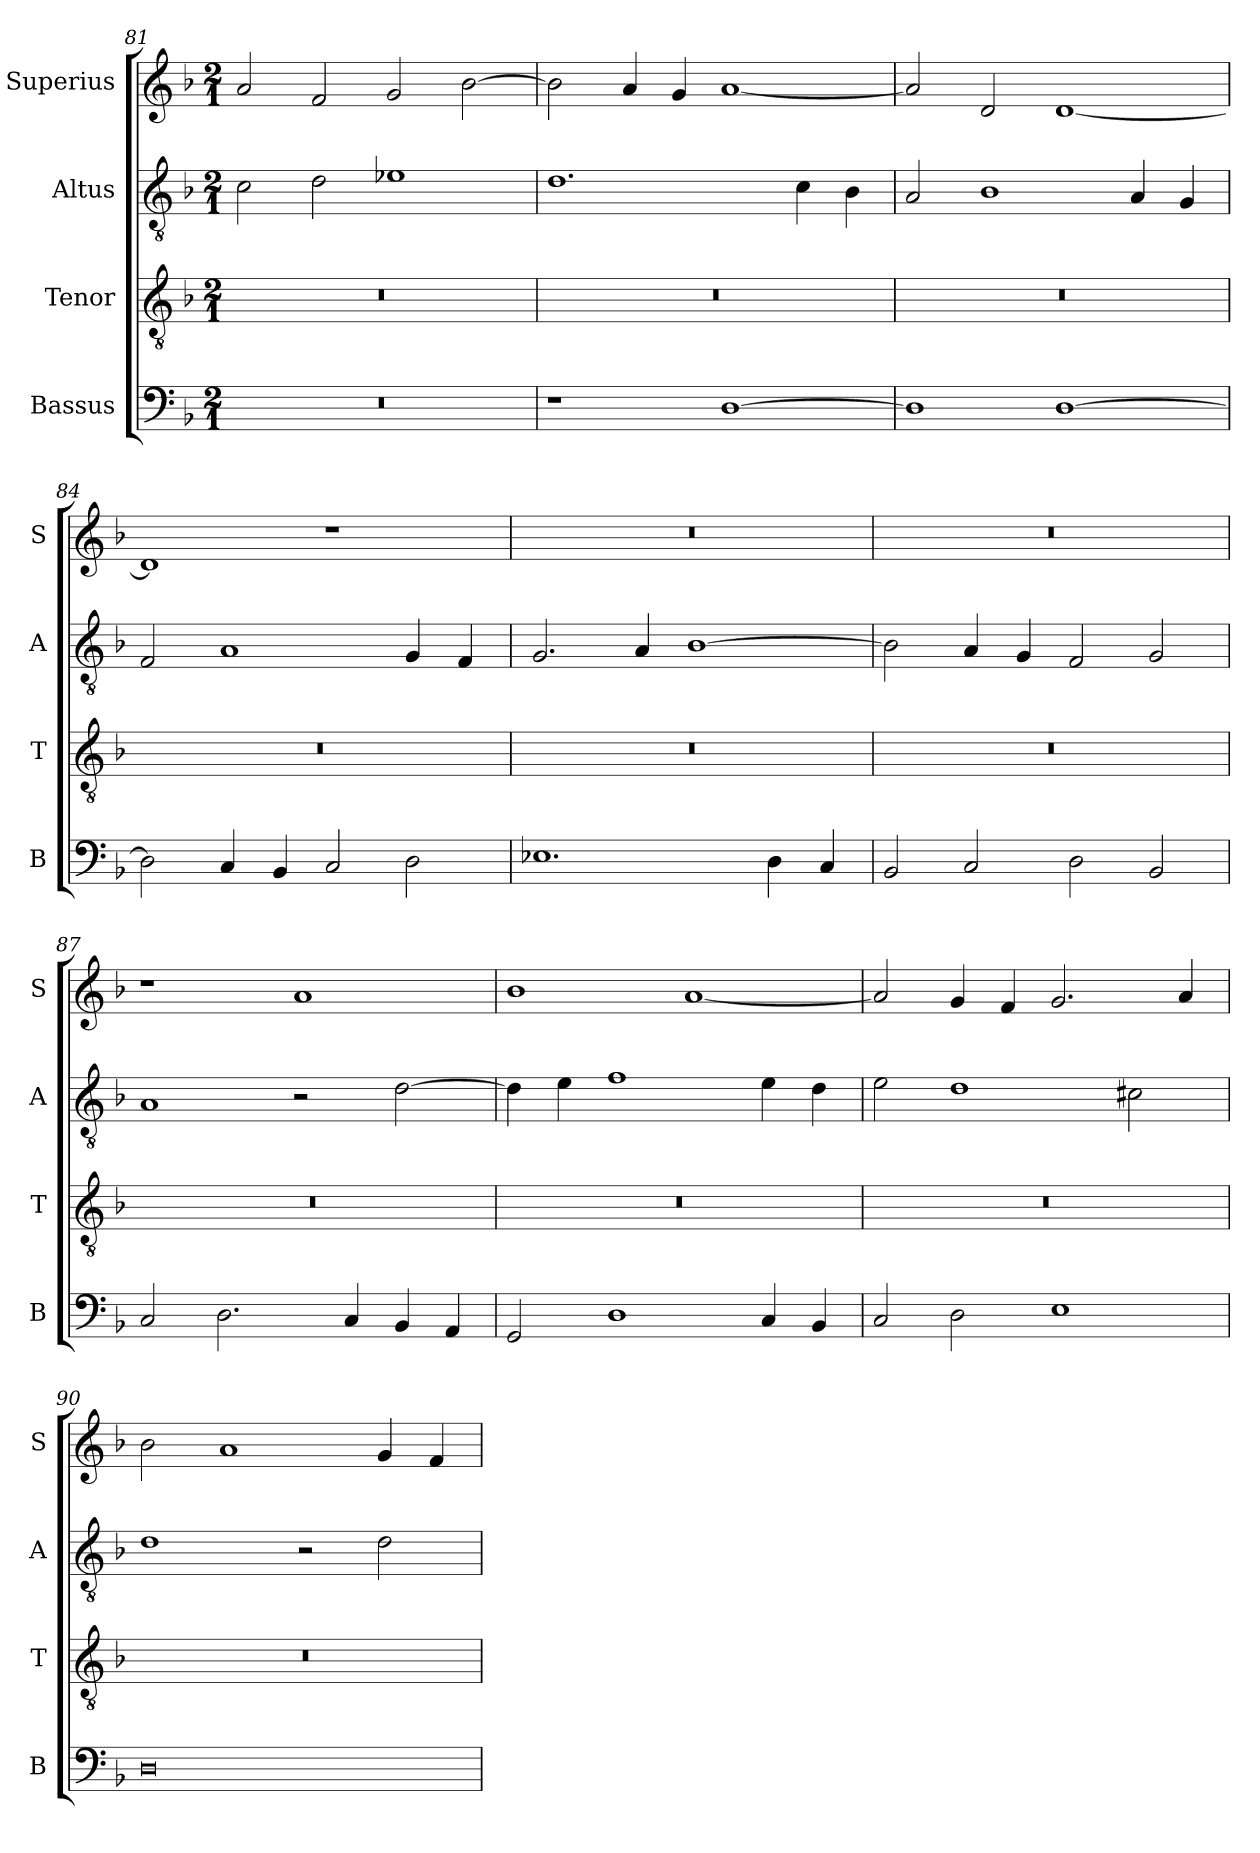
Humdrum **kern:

**kern	**kern	**kern	**kern
*part4	*part3	*part2	*part1
*staff4	*staff3	*staff2	*staff1
*I"Bassus	*I"Tenor	*I"Altus	*I"Superius
*I'B	*I'T	*I'A	*I'S
*clefF4	*clefGv2	*clefGv2	*clefG2
*k[b-]	*k[b-]	*k[b-]	*k[b-]
*M2/1	*M2/1	*M2/1	*M2/1
=81	=81	=81	=81
0r	0r	2c\	2a/
.	.	2d\	2f/
.	.	1e-X	2g/
.	.	.	[2b-\
=82	=82	=82	=82
1r	0r	1.d	2b-\]
.	.	.	4a/
.	.	.	4g/
[1D	.	.	[1a
.	.	4c\	.
.	.	4B-\	.
=83	=83	=83	=83
1D]	0r	2A/	2a/]
.	.	1B-	2d/
[1D	.	.	[1d
.	.	4A/	.
.	.	4G/	.
=84	=84	=84	=84
2D\]	0r	2F/	1d]
4C/	.	1A	.
4BB-/	.	.	.
2C/	.	.	1r
2D\	.	4G/	.
.	.	4F/	.
=85	=85	=85	=85
1.E-X	0r	2.G/	0r
.	.	4A/	.
.	.	[1B-	.
4D\	.	.	.
4C/	.	.	.
=86	=86	=86	=86
2BB-/	0r	2B-\]	0r
2C/	.	4A/	.
.	.	4G/	.
2D\	.	2F/	.
2BB-/	.	2G/	.
=87	=87	=87	=87
2C/	0r	1A	1r
2.D\	.	.	.
.	.	2r	1a
4C/	.	.	.
4BB-/	.	[2d\	.
4AA/	.	.	.
=88	=88	=88	=88
2GG/	0r	4d\]	1b-
.	.	4e\	.
1D	.	1f	.
.	.	.	[1a
4C/	.	4e\	.
4BB-/	.	4d\	.
=89	=89	=89	=89
2C/	0r	2e\	2a/]
2D\	.	1d	4g/
.	.	.	4f/
1E	.	.	2.g/
.	.	2c#X\	.
.	.	.	4a/
=90	=90	=90	=90
0D	0r	1d	2b-\
.	.	.	1a
.	.	2r	.
.	.	2d\	4g/
.	.	.	4f/
=	=	=	=
*-	*-	*-	*-
